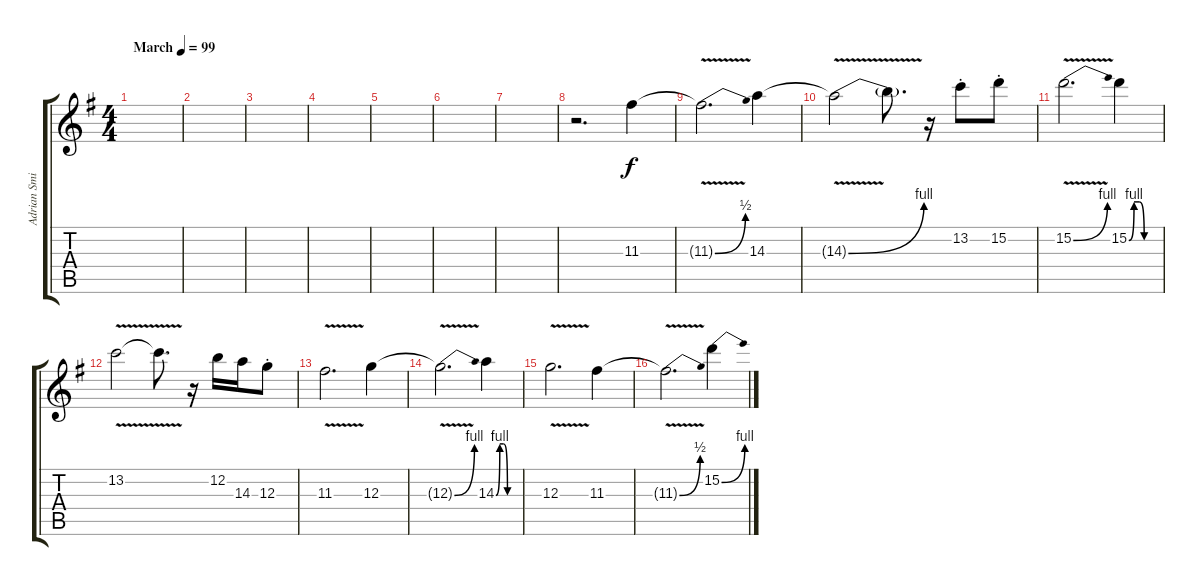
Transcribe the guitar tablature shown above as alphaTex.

\track ("Adrian Smith" "Adrian Smi") {instrument overdrivenguitar}
\staff {score tabs}
\tuning (E4 B3 G3 D3 A2 E2) {hide}
\ts (4 4)
\tempo (99 "March")
\clef g2
\ks eminor
|
|
|
|
|
|
|
r.2{d} 11.3.4 |
11.3{be (bend 0 0 60 2) v t}.2{d} 14.3.4 |
14.3{be (bend 0 0 60 4) v t}.2 14.3{t}.8{d} r.16 13.2{st}.8 15.2{st}.8 |
15.2{be (bend 0 0 60 4) v}.2{d} 15.2{be (custom 0 0 10 4 20 4 30 0 60 0)}.4 |
13.2{v}.2 13.2{t}.8{d} r.16 12.2.16 14.3.16 12.3{st}.8 |
11.3{v}.2{d} 12.3.4 |
12.3{be (bend 0 0 60 4) v t}.2{d} 14.3{be (custom 0 0 10 4 20 4 30 0 60 0)}.4 |
12.3{v}.2{d} 11.3.4 |
11.3{be (bend 0 0 60 2) v t}.2{d} 15.2{be (bend 0 0 60 4)}.4
